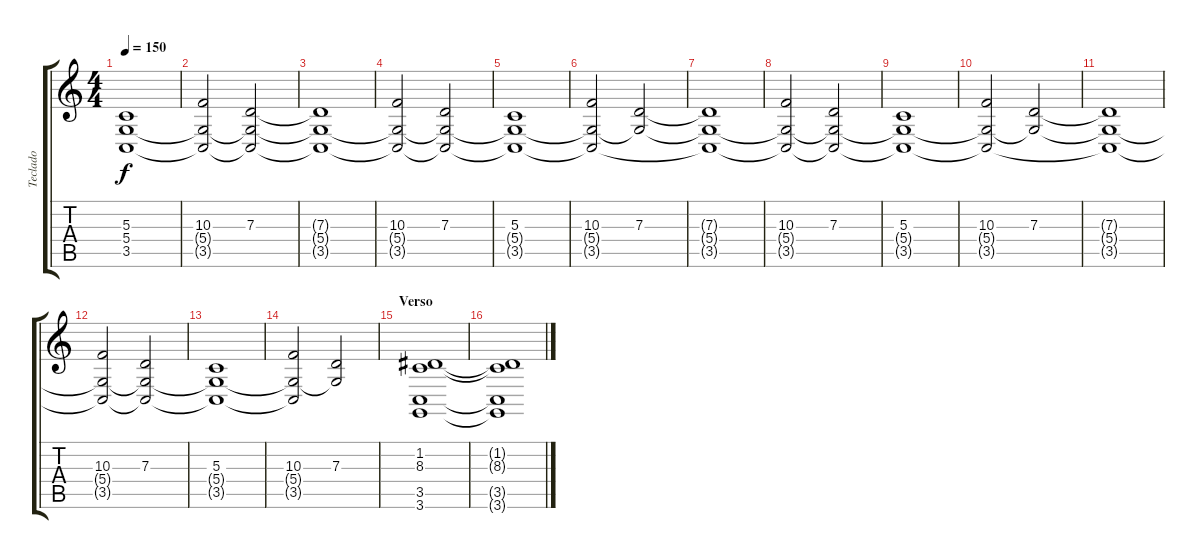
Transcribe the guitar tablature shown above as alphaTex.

\track ("Teclado" "Teclado") {instrument synthstrings2}
\staff {score tabs}
\tuning (E4 B3 G3 D3 A2 E2) {hide}
\ts (4 4)
\tempo 150
\clef g2
\ks c
(5.3 5.4{t} 3.5{t}).1{dy f} |
(10.3 5.4{t} 3.5{t}).2 (7.3 5.4{t} 3.5{t}).2 |
(7.3{t} 5.4{t} 3.5{t}).1 |
(10.3 5.4{t} 3.5{t}).2 (7.3 5.4{t} 3.5{t}).2 |
(5.3 5.4{t} 3.5{t}).1 |
(10.3 5.4{t} 3.5{t}).2 (7.3 5.4{t}).2 |
(7.3{t} 5.4{t} 3.5{t}).1 |
(10.3 5.4{t} 3.5{t}).2 (7.3 5.4{t} 3.5{t}).2 |
(5.3 5.4{t} 3.5{t}).1 |
(10.3 5.4{t} 3.5{t}).2 (7.3 5.4{t}).2 |
(7.3{t} 5.4{t} 3.5{t}).1 |
(10.3 5.4{t} 3.5{t}).2 (7.3 5.4{t} 3.5{t}).2 |
(5.3 5.4{t} 3.5{t}).1 |
(10.3 5.4{t} 3.5{t}).2 (7.3 5.4{t}).2 |
\section ("" "Verso")
(1.2 8.3 3.5 3.6).1 |
(1.2{t} 8.3{t} 3.5{t} 3.6{t}).1
